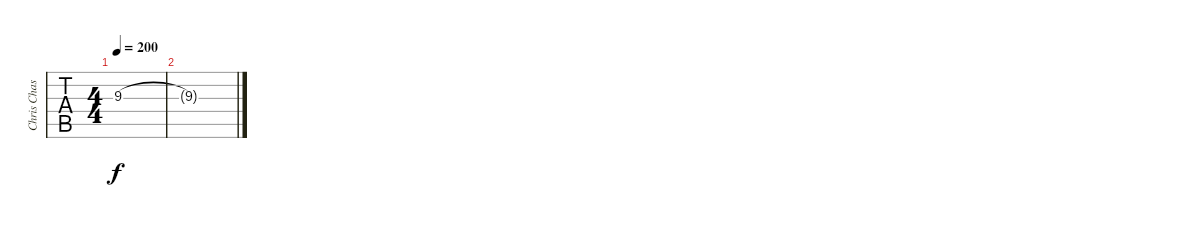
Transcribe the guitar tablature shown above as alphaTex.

\track ("Chris Chasse - Guitar Two" "Chris Chas") {instrument distortionguitar}
\staff {tabs}
\tuning (Eb4 Bb3 Gb3 Db3 Ab2 Eb2) {hide}
\ts (4 4)
\tempo 200
\clef g2
\ks c
9.3{t}.1{dy f} |
9.3{t}.1
